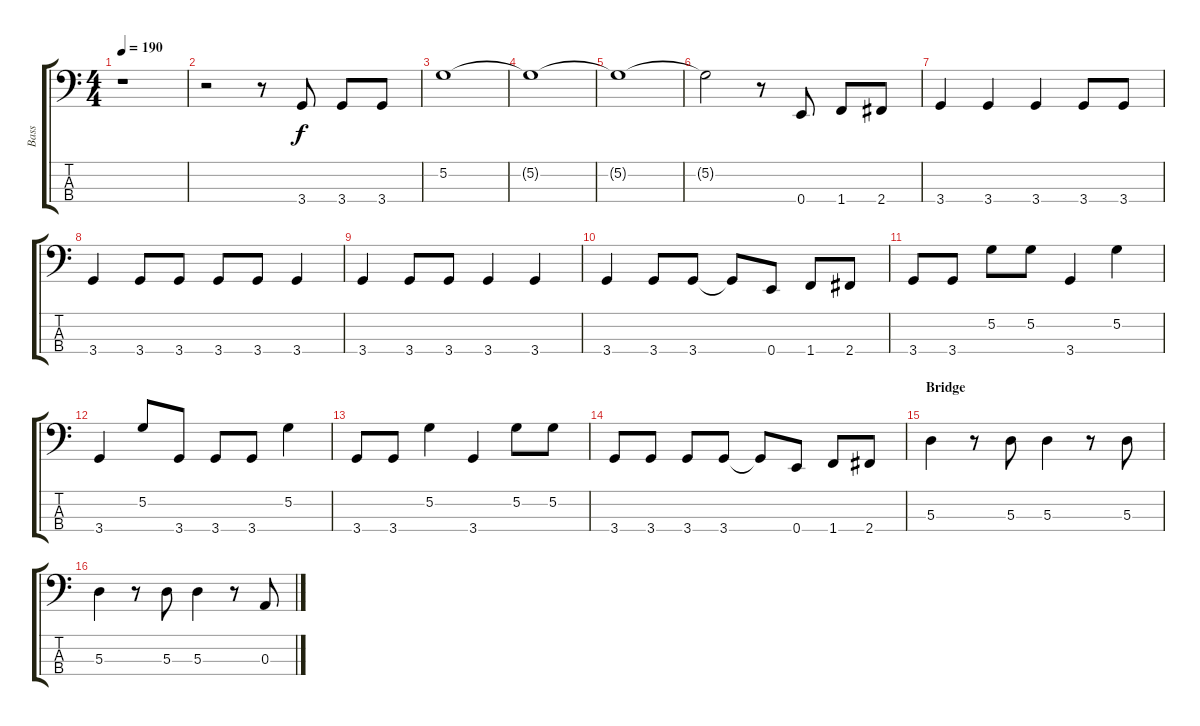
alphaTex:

\track ("Bass" "Bass") {instrument electricbassfinger}
\staff {score tabs}
\tuning (G2 D2 A1 E1) {hide}
\ts (4 4)
\tempo 190
\clef f4
\ks c
r.1{dy f} |
r.2 r.8 3.4.8 3.4.8 3.4.8 |
5.2.1 |
5.2{t}.1 |
5.2{t}.1 |
5.2{t}.2 r.8 0.4.8 1.4.8 2.4.8 |
3.4.4 3.4.4 3.4.4 3.4.8 3.4.8 |
3.4.4 3.4.8 3.4.8 3.4.8 3.4.8 3.4.4 |
3.4.4 3.4.8 3.4.8 3.4.4 3.4.4 |
3.4.4 3.4.8 3.4.8 3.4{t}.8 0.4.8 1.4.8 2.4.8 |
3.4.8 3.4.8 5.2.8 5.2.8 3.4.4 5.2.4 |
3.4.4 5.2.8 3.4.8 3.4.8 3.4.8 5.2.4 |
3.4.8 3.4.8 5.2.4 3.4.4 5.2.8 5.2.8 |
3.4.8 3.4.8 3.4.8 3.4.8 3.4{t}.8 0.4.8 1.4.8 2.4.8 |
\section ("" "Bridge")
5.3.4 r.8 5.3.8 5.3.4 r.8 5.3.8 |
5.3.4 r.8 5.3.8 5.3.4 r.8 0.3.8
